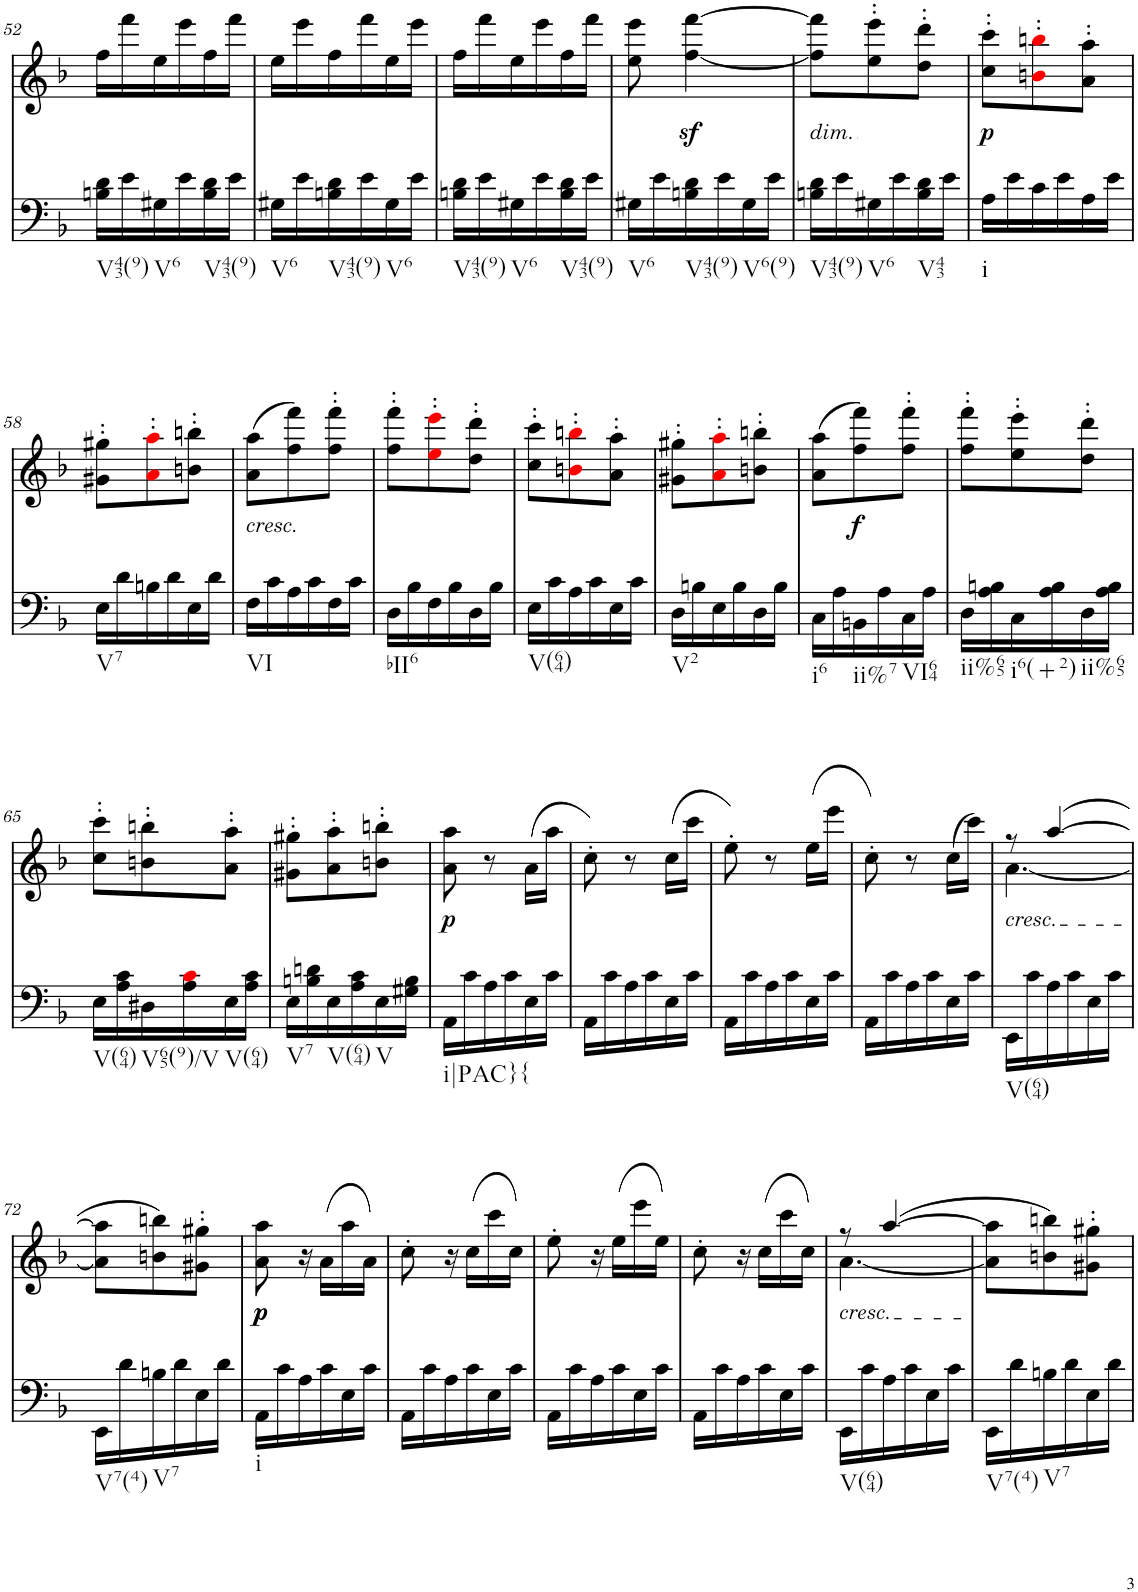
**kern	**kern	**text	**dynam
*part2	*part1	*part1	*part1
*staff2	*staff1	*staff1	*staff1
*I"Piano	*I"Piano	*	*
*I'Pno	*I'Pno	*	*
!!LO:PB:g=z
*clefF4	*clefG2	*	*
*k[b-]	*k[b-]	*	*
*d:	*d:	*	*
*M3/8	*M3/8	*	*
=52	=52	=52	=52
!LO:TX:b:t=V43(9)	!	!	!
16Bn\ 16d\LL	16ff\LL	.	.
16e\	16fff\	.	.
!LO:TX:b:t=V6	!	!	!
16G#X\	16ee\	.	.
16e\	16eee\	.	.
!LO:TX:b:t=V43(9)	!	!	!
16B\ 16d\	16ff\	.	.
16e\JJ	16fff\JJ	.	.
=53	=53	=53	=53
!LO:TX:b:t=V6	!	!	!
16G#X\LL	16ee\LL	.	.
16e\	16eee\	.	.
!LO:TX:b:t=V43(9)	!	!	!
16Bn\ 16d\	16ff\	.	.
16e\	16fff\	.	.
!LO:TX:b:t=V6	!	!	!
16G#\	16ee\	.	.
16e\JJ	16eee\JJ	.	.
=54	=54	=54	=54
!LO:TX:b:t=V43(9)	!	!	!
16Bn\ 16d\LL	16ff\LL	.	.
16e\	16fff\	.	.
!LO:TX:b:t=V6	!	!	!
16G#X\	16ee\	.	.
16e\	16eee\	.	.
!LO:TX:b:t=V43(9)	!	!	!
16B\ 16d\	16ff\	.	.
16e\JJ	16fff\JJ	.	.
=55	=55	=55	=55
!LO:TX:b:t=V6	!	!	!
16G#X\LL	8ee\ 8eee\	.	.
16e\	.	.	.
!LO:TX:b:t=V43(9)	!	!	!
16Bn\ 16d\	[4ff\z< [4fff\z<	.	.
16e\	.	.	.
!LO:TX:b:t=V6(9)	!	!	!
16G#\	.	.	.
16e\JJ	.	.	.
=56	=56	=56	=56
!	!LO:TX:b:i:t=dim.	!	!
!LO:TX:b:t=V43(9)	!	!	!
16Bn\ 16d\LL	8ff\] 8fff\]L	.	.
16e\	.	.	.
!LO:TX:b:t=V6	!	!	!
16G#X\	8ee\' 8eee\'	.	.
16e\	.	.	.
!LO:TX:b:t=V43	!	!	!
16B\ 16d\	8dd\' 8ddd\'J	.	.
16e\JJ	.	.	.
=57	=57	=57	=57
!LO:TX:b:t=i	!	!	!
!	!	!LO:LY:b	!LO:DY:b
16A\LL	8cc\' 8ccc\'L	p	p
16e\	.	.	.
16c\	8bni\' 8bbni\'	.	.
16e\	.	.	.
16A\	8a\' 8aa\'J	.	.
16e\JJ	.	.	.
!!LO:LB:g=z
=58	=58	=58	=58
!LO:TX:b:t=V7	!	!	!
16E\LL	8g#X\' 8gg#X\'L	.	.
16d\	.	.	.
16Bn\	8ai\' 8aai\'	.	.
16d\	.	.	.
16E\	8bn\' 8bbn\'J	.	.
16d\JJ	.	.	.
=59	=59	=59	=59
!	!LO:TX:b:i:t=cresc.	!	!
!LO:TX:b:t=VI	!	!	!
16F\LL	(8a\ 8aa\L	.	.
16c\	.	.	.
16A\	8ff\ 8fff\)	.	.
16c\	.	.	.
16F\	8ff\' 8fff\'J	.	.
16c\JJ	.	.	.
=60	=60	=60	=60
!LO:TX:b:t=bII6	!	!	!
16D\LL	8ff\' 8fff\'L	.	.
16B-\	.	.	.
16F\	8eei\' 8eeei\'	.	.
16B-\	.	.	.
16D\	8dd\' 8ddd\'J	.	.
16B-\JJ	.	.	.
=61	=61	=61	=61
!LO:TX:b:t=V(64)	!	!	!
16E\LL	8cc\' 8ccc\'L	.	.
16c\	.	.	.
16A\	8bni\' 8bbni\'	.	.
16c\	.	.	.
16E\	8a\' 8aa\'J	.	.
16c\JJ	.	.	.
=62	=62	=62	=62
!LO:TX:b:t=V2	!	!	!
16D\LL	8g#X\' 8gg#X\'L	.	.
16Bn\	.	.	.
16E\	8ai\' 8aai\'	.	.
16B\	.	.	.
16D\	8bn\' 8bbn\'J	.	.
16B\JJ	.	.	.
=63	=63	=63	=63
!LO:TX:b:t=i6	!	!	!
16C\LL	(8a\ 8aa\L	.	.
16A\	.	.	.
!LO:TX:b:t=ii%7	!	!	!
!	!	!LO:LY:b	!LO:DY:b
16BBn\	8ff\ 8fff\)	f	f
16A\	.	.	.
!LO:TX:b:t=VI64	!	!	!
16C\	8ff\' 8fff\'J	.	.
16A\JJ	.	.	.
=64	=64	=64	=64
!LO:TX:b:t=ii%65	!	!	!
16D\LL	8ff\' 8fff\'L	.	.
16A\ 16Bn\	.	.	.
!LO:TX:b:t=i6(+2)	!	!	!
16C\	8ee\' 8eee\'	.	.
16A\ 16B\	.	.	.
!LO:TX:b:t=ii%65	!	!	!
16D\	8dd\' 8ddd\'J	.	.
16A\ 16B\JJ	.	.	.
!!LO:LB:g=z
=65	=65	=65	=65
!LO:TX:b:t=V(64)	!	!	!
16E\LL	8cc\' 8ccc\'L	.	.
16A\ 16c\	.	.	.
!LO:TX:b:t=V65(9)/V	!	!	!
16D#X\	8bn\' 8bbn\'	.	.
16A\ 16ci\	.	.	.
!LO:TX:b:t=V(64)	!	!	!
16E\	8a\' 8aa\'J	.	.
16A\ 16c\JJ	.	.	.
=66	=66	=66	=66
!LO:TX:b:t=V7	!	!	!
16E\LL	8g#X\' 8gg#X\'L	.	.
16Bn\ 16dn\	.	.	.
!LO:TX:b:t=V(64)	!	!	!
16E\	8a\' 8aa\'	.	.
16A\ 16c\	.	.	.
!LO:TX:b:t=V	!	!	!
16E\	8bn\' 8bbn\'J	.	.
16G#X\ 16B\JJ	.	.	.
=67	=67	=67	=67
!LO:TX:b:t=i|PAC}{	!	!	!
!	!	!LO:LY:b	!LO:DY:b
16AA\LL	8a\ 8aa\	p	p
16c\	.	.	.
16A\	8r	.	.
16c\	.	.	.
16E\	(16a\LL	.	.
16c\JJ	16aa\JJ	.	.
=68	=68	=68	=68
16AA\LL	8cc'\)	.	.
16c\	.	.	.
16A\	8r	.	.
16c\	.	.	.
16E\	(16cc\LL	.	.
16c\JJ	16ccc\JJ	.	.
=69	=69	=69	=69
16AA\LL	8ee'\)	.	.
16c\	.	.	.
16A\	8r	.	.
16c\	.	.	.
16E\	(16ee\LL	.	.
16c\JJ	16eee\JJ	.	.
=70	=70	=70	=70
16AA\LL	8cc'\)	.	.
16c\	.	.	.
16A\	8r	.	.
16c\	.	.	.
16E\	(16cc\LL	.	.
16c\JJ	16ccc\JJ)	.	.
=71	=71	=71	=71
*	*^	*	*
!	!LO:TX:b:i:t=cresc.	!	!	!
!LO:TX:b:t=V(64)	!	!	!	!
16EE\LL	8r	[4.a\	.	.
16c\	.	.	.	.
16A\	([4aa/	.	.	.
16c\	.	.	.	.
16E\	.	.	.	.
16c\JJ	.	.	.	.
*	*v	*v	*	*
!!LO:LB:g=z
=72	=72	=72	=72
!LO:TX:b:t=V7(4)	!	!	!
16EE\LL	8a\] 8aa\]L	.	.
16d\	.	.	.
!LO:TX:b:t=V7	!	!	!
16Bn\	8bn\ 8bbn\)	.	.
16d\	.	.	.
16E\	8g#X\' 8gg#X\'J	.	.
16d\JJ	.	.	.
=73	=73	=73	=73
!LO:TX:b:t=i	!	!	!
!	!	!	!LO:DY:b
!	!	!	!LO:DY:n=1:b
16AA\LL	8a\ 8aa\	.	p p
16c\	.	.	.
16A\	16r	.	.
!	!	!LO:LY:b	!
16c\	(16a\LL	p	.
16E\	16aa\	.	.
16c\JJ	16a\JJ)	.	.
=74	=74	=74	=74
16AA\LL	8cc'\	.	.
16c\	.	.	.
16A\	16r	.	.
16c\	(16cc\LL	.	.
16E\	16ccc\	.	.
16c\JJ	16cc\JJ)	.	.
=75	=75	=75	=75
16AA\LL	8ee'\	.	.
16c\	.	.	.
16A\	16r	.	.
16c\	(16ee\LL	.	.
16E\	16eee\	.	.
16c\JJ	16ee\JJ)	.	.
=76	=76	=76	=76
16AA\LL	8cc'\	.	.
16c\	.	.	.
16A\	16r	.	.
16c\	(16cc\LL	.	.
16E\	16ccc\	.	.
16c\JJ	16cc\JJ)	.	.
=77	=77	=77	=77
*	*^	*	*
!	!LO:TX:b:i:t=cresc.	!	!	!
!LO:TX:b:t=V(64)	!	!	!	!
16EE\LL	8r	[4.a\	.	.
16c\	.	.	.	.
16A\	([4aa/	.	.	.
16c\	.	.	.	.
16E\	.	.	.	.
16c\JJ	.	.	.	.
*	*v	*v	*	*
=78	=78	=78	=78
!LO:TX:b:t=V7(4)	!	!	!
16EE\LL	8a\] 8aa\]L	.	.
16d\	.	.	.
!LO:TX:b:t=V7	!	!	!
16Bn\	8bn\ 8bbn\)	.	.
16d\	.	.	.
16E\	8g#X\' 8gg#X\'J	.	.
16d\JJ	.	.	.
=	=	=	=
*-	*-	*-	*-
